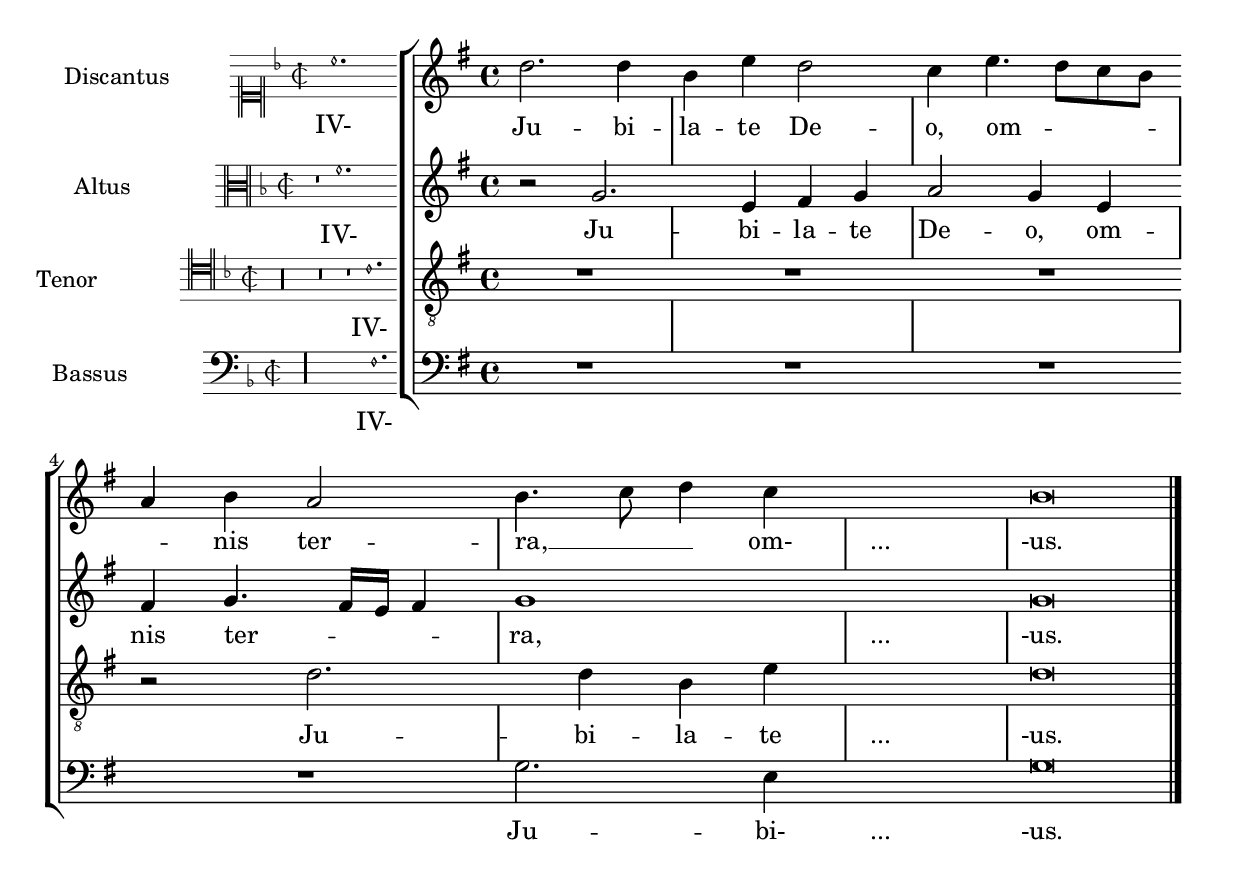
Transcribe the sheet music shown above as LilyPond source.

% Do not edit this file; it is automatically
% generated from Documentation/snippets/new
% This file is in the public domain.
%% Note: this file works from version 2.13.36
\version "2.13.39"

\header {
%% Translation of GIT committish: 5160eccb26cee0bfd802d844233e4a8d795a1e94
  texidoces = "
Los «incipit» se pueden escribir utilizando el grob del nombre del
instruemento, pero manteniendo independientes las definiciones del
nombre del instrumento y del incipit."

 doctitlees = "Incipit"

  lsrtags = "staff-notation, ancient-notation"
  texidoc = "
Incipits can be added using the instrument name grob, but keeping
separate the instrument name definition and the incipit definition.
"
  doctitle = "Incipit"
} % begin verbatim


incipit =
#(define-music-function (parser location incipit-music) (ly:music?)
  #{
    \once \override Staff.InstrumentName #'self-alignment-X = #RIGHT
    \once \override Staff.InstrumentName #'self-alignment-Y = #UP
    \once \override Staff.InstrumentName #'Y-offset =
      #(lambda (grob)
         (+ 4 (system-start-text::calc-y-offset grob)))
    \once \override Staff.InstrumentName #'padding = #0.3
    \once \override Staff.InstrumentName #'stencil =
      #(lambda (grob)
         (let* ((instrument-name (ly:grob-property grob 'long-text))
                (layout (ly:output-def-clone (ly:grob-layout grob)))
                (music (make-sequential-music
                        (list (context-spec-music
                               (make-sequential-music
                                (list (make-property-set
                                       'instrumentName instrument-name)
                                      (make-grob-property-set
                                       'VerticalAxisGroup
                                       'Y-extent '(-4 . 4))))
                               'MensuralStaff)
                              $incipit-music)))
                (score (ly:make-score music))
                (mm (ly:output-def-lookup layout 'mm))
                (indent (ly:output-def-lookup layout 'indent))
                (width (ly:output-def-lookup layout 'incipit-width))
                (incipit-width (if (number? width)
                                   (* width mm)
                                   (* indent 0.5))))

           (ly:output-def-set-variable! layout 'indent (- indent
                                                          incipit-width))
           (ly:output-def-set-variable! layout 'line-width indent)
           (ly:output-def-set-variable! layout 'ragged-right #f)
           (ly:output-def-set-variable! layout 'ragged-last #f)
           (ly:output-def-set-variable! layout 'system-count 1)
           (ly:score-add-output-def! score layout)
           (ly:grob-set-property! grob 'long-text
                                  (markup #:score score))
           (system-start-text::print grob)))
  #})

%%%%%%%%%%%%%%%%%%%%%%%%%

global = {
  \set Score.skipBars = ##t
  \key g \major
  \time 4/4

  % the actual music
  \skip 1*8

  % let finis bar go through all staves
  \override Staff.BarLine #'transparent = ##f

  % finis bar
  \bar "|."
}

discantusIncipit = <<
  \new MensuralVoice = "discantusIncipit" <<
    \repeat unfold 9 { s1 \noBreak }
    {
      \clef "neomensural-c1"
      \key f \major
      \time 2/2
      c''1.
    }
  >>
  \new Lyrics \lyricsto discantusIncipit { IV- }
>>

discantusNotes = {
  \transpose c' c'' {
    \clef "treble"
    d'2. d'4 |
    b e' d'2 |
    c'4 e'4.( d'8 c' b |
    a4) b a2 |
    b4.( c'8 d'4) c'4 |
    \once \override NoteHead #'transparent = ##t
    c'1 |
    b\breve |
  }
}

discantusLyrics = \lyricmode {
  Ju -- bi -- |
  la -- te De -- |
  o, om --
  nis ter -- |
  ra, __ om- |
  "..." |
  -us. |
}

altusIncipit = <<
  \new MensuralVoice = "altusIncipit" <<
    \repeat unfold 9 { s1 \noBreak }
    {
      \clef "neomensural-c3"
      \key f \major
      \time 2/2
      r1 f'1.
    }
  >>
  \new Lyrics \lyricsto altusIncipit { IV- }
>>

altusNotes = {
  \transpose c' c'' {
    \clef "treble"
    % two measures
    r2 g2. e4 fis g |
    a2 g4 e |
    fis g4.( fis16 e fis4) |
    g1 |
    \once \override NoteHead #'transparent = ##t
    g1 |
    g\breve |
  }
}

altusLyrics = \lyricmode {
  % two measures
  Ju -- bi -- la -- te |
  De -- o, om -- |
  nis ter -- ra, |
  "..." |
  -us. |
}

tenorIncipit = <<
  \new MensuralVoice = "tenorIncipit" <<
    \repeat unfold 9 { s1 \noBreak }
    {
      \clef "neomensural-c4"
      \key f \major
      \time 2/2
      r\longa
      r\breve
      r1 c'1.
    }
  >>
  \new Lyrics \lyricsto tenorIncipit { IV- }
>>

tenorNotes = {
  \transpose c' c' {
    \clef "treble_8"
    R1 |
    R1 |
    R1 |
    % two measures
    r2 d'2. d'4 b e' |
    \once \override NoteHead #'transparent = ##t
    e'1 |
    d'\breve |
  }
}

tenorLyrics = \lyricmode {
  % two measures
  Ju -- bi -- la -- te |
  "..." |
  -us.
}

bassusIncipit = <<
  \new MensuralVoice = "bassusIncipit" <<
    \repeat unfold 9 { s1 \noBreak }
    {
      \clef "bass"
      \key f \major
      \time 2/2
      %% incipit
      r\maxima
      f1.
    }
  >>
  \new Lyrics \lyricsto bassusIncipit { IV- }
>>

bassusNotes = {
  \transpose c' c' {
    \clef "bass"
    R1 |
    R1 |
    R1 |
    R1 |
    g2. e4 |
    \once \override NoteHead #'transparent = ##t
    e1 |
    g\breve |
  }
}

bassusLyrics = \lyricmode {
  Ju -- bi- |
  "..." |
  -us.
}

\score {
  <<
    \new StaffGroup = choirStaff <<
      \new Voice = "discantusNotes" <<
        \global
        \set Staff.instrumentName = #"Discantus"
        \incipit \discantusIncipit
        \discantusNotes
      >>
      \new Lyrics = "discantusLyrics" \lyricsto discantusNotes { \discantusLyrics }
      \new Voice = "altusNotes" <<
        \global
        \set Staff.instrumentName = #"Altus"
        \incipit \altusIncipit
        \altusNotes
      >>
      \new Lyrics = "altusLyrics" \lyricsto altusNotes { \altusLyrics }
      \new Voice = "tenorNotes" <<
        \global
        \set Staff.instrumentName = #"Tenor"
        \incipit \tenorIncipit
        \tenorNotes
      >>
      \new Lyrics = "tenorLyrics" \lyricsto tenorNotes { \tenorLyrics }
      \new Voice = "bassusNotes" <<
        \global
        \set Staff.instrumentName = #"Bassus"
        \incipit \bassusIncipit
        \bassusNotes
      >>
      \new Lyrics = "bassusLyrics" \lyricsto bassusNotes { \bassusLyrics }
    >>
  >>
  \layout {
    \context {
      \Score
      %% no bar lines in staves or lyrics
      \override BarLine #'transparent = ##t
    }
    %% the next two instructions keep the lyrics between the bar lines
    \context {
      \Lyrics
      \consists "Bar_engraver"
      \consists "Separating_line_group_engraver"
    }
    \context {
      \Voice
      %% no slurs
      \override Slur #'transparent = ##t
      %% Comment in the below "\remove" command to allow line
      %% breaking also at those bar lines where a note overlaps
      %% into the next measure.  The command is commented out in this
      %% short example score, but especially for large scores, you
      %% will typically yield better line breaking and thus improve
      %% overall spacing if you comment in the following command.
      %%\remove "Forbid_line_break_engraver"
    }
    indent = 6\cm
    incipit-width = 4\cm
  }
}
